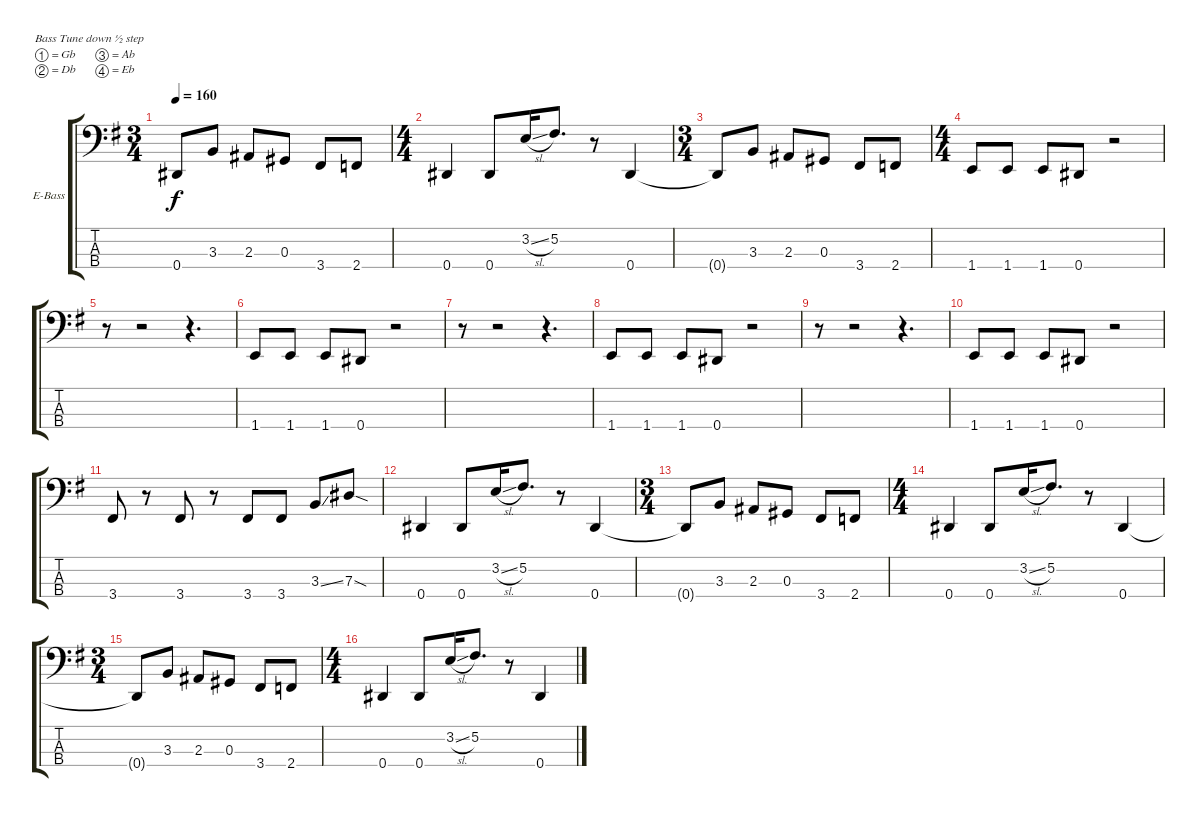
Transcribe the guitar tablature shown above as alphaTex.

\defaultSystemsLayout 4
\bracketExtendMode groupsimilarinstruments
\firstSystemTrackNameOrientation horizontal
\otherSystemsTrackNameOrientation horizontal
\track ("Electric Bass" "E-Bass") {instrument electricbassfinger}
\staff {score tabs}
\tuning (Gb2 Db2 Ab1 Eb1)
\ts (3 4)
\tempo 160
\clef f4
\scale
1.08575
\ks g
0.4{t}.8{dy f} 3.3.8 2.3.8 0.3.8 3.4.8 2.4.8 |
\ts (4 4)
\scale
0.91425 0.4.4 0.4.8 3.2{sl}.16 5.2.8{d} r.8 0.4.4 |
\ts (3 4)
\scale
1.08575 0.4{t}.8 3.3.8 2.3.8 0.3.8 3.4.8 2.4.8 |
\ts (4 4)
\scale
0.91425 1.4.8 1.4.8 1.4.8 0.4.8 r.2 |
\scale
1.05549 r.8 r.2 r.4{d} |
\scale
0.944515 1.4.8 1.4.8 1.4.8 0.4.8 r.2 |
\scale
1.05549 r.8 r.2 r.4{d} |
\scale
0.944515 1.4.8 1.4.8 1.4.8 0.4.8 r.2 |
\scale
1.05549 r.8 r.2 r.4{d} |
\scale
0.944515 1.4.8 1.4.8 1.4.8 0.4.8 r.2 |
\scale
1.05549 3.4.8 r.8 3.4.8 r.8 3.4.8 3.4.8 3.3{ss}.8 7.3{sod}.8 |
\scale
0.944515 0.4.4 0.4.8 3.2{sl}.16 5.2.8{d} r.8 0.4.4 |
\ts (3 4)
\scale
1.08575 0.4{t}.8 3.3.8 2.3.8 0.3.8 3.4.8 2.4.8 |
\ts (4 4)
\scale
0.91425 0.4.4 0.4.8 3.2{sl}.16 5.2.8{d} r.8 0.4.4 |
\ts (3 4)
\scale
1.08575 0.4{t}.8 3.3.8 2.3.8 0.3.8 3.4.8 2.4.8 |
\ts (4 4)
\scale
0.91425 0.4.4 0.4.8 3.2{sl}.16 5.2.8{d} r.8 0.4.4
